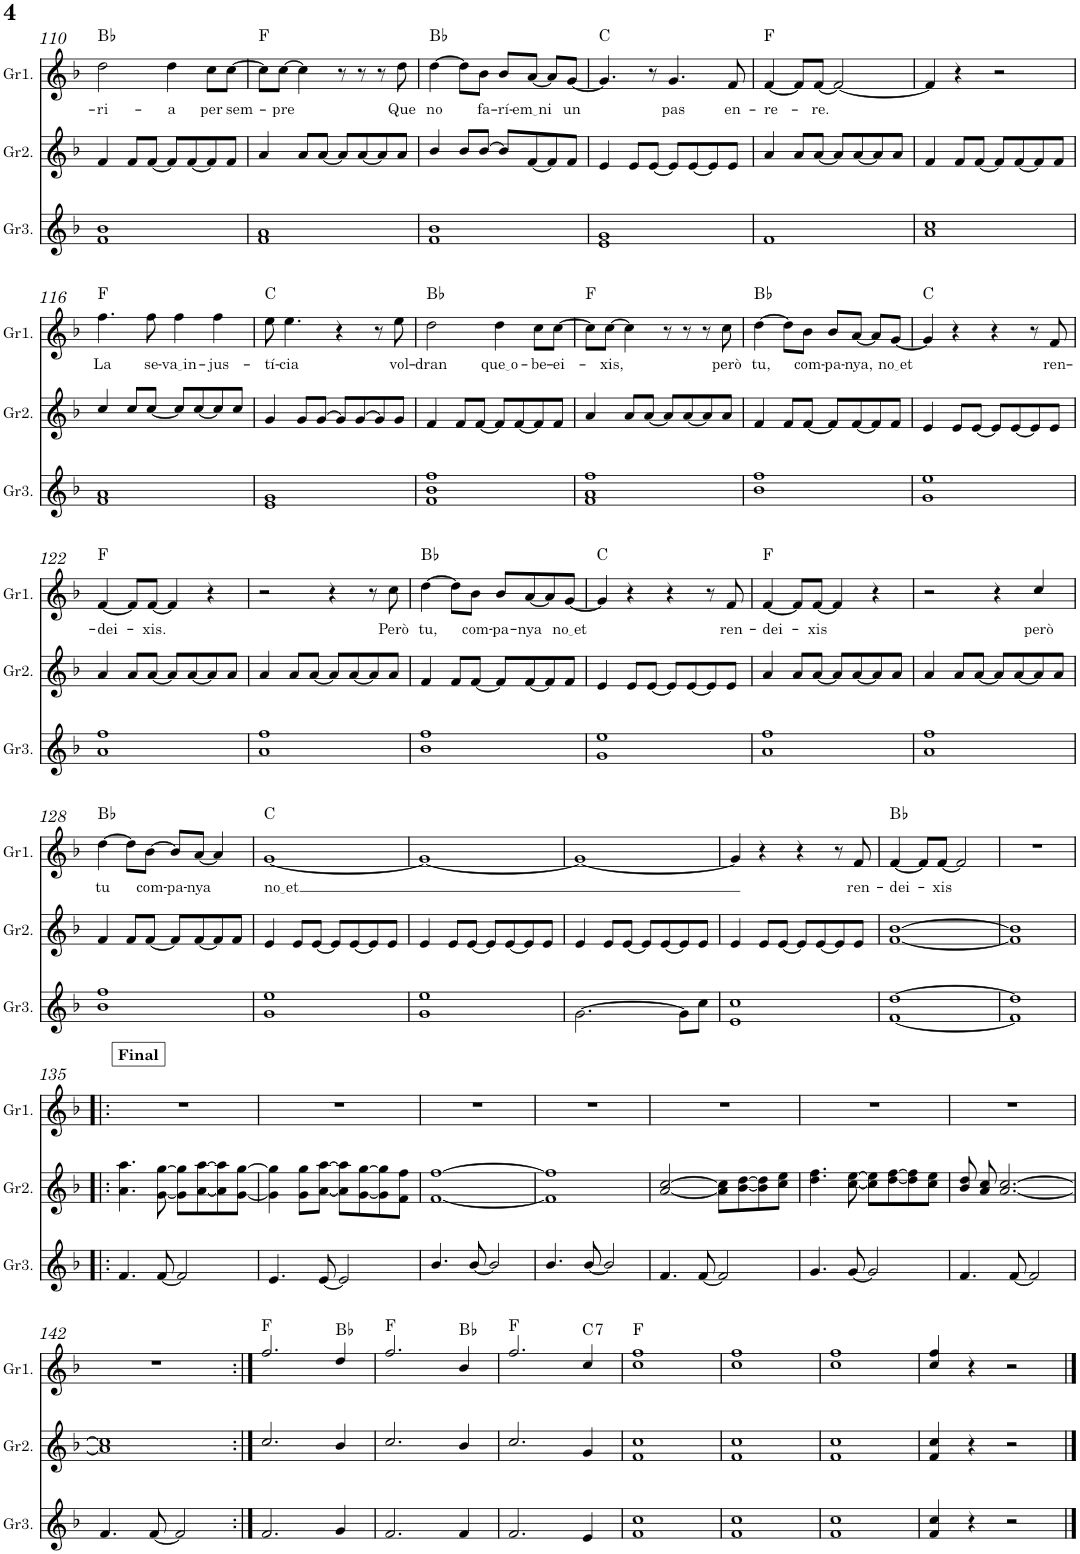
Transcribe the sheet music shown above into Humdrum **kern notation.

**kern	**kern	**kern	**text	**harte
*part3	*part2	*part1	*part1	*part1
*staff3	*staff2	*staff1	*staff1	*
*I"Gralla3	*I"Gralla2	*I"Gralla1	*	*
*I'Gr3.	*I'Gr2.	*I'Gr1.	*	*
!!LO:PB:g=z
*clefG2	*clefG2	*clefG2	*	*
*k[b-]	*k[b-]	*k[b-]	*	*
*M4/4	*M4/4	*M4/4	*	*
=110	=110	=110	=110	=110
!	!	!	!LO:LY:b	!
1f 1b-	4f/	2dd\	-ri-	Bb:maj
.	8f/L	.	.	.
.	[<8f/J	.	.	.
!	!	!	!LO:LY:b	!
.	8f/L]	4dd\	a	.
.	[<8f/	.	.	.
!	!	!	!LO:LY:b	!
.	8f/]	8cc\L	per	.
!	!	!	!LO:LY:b	!
.	8f/J	[>8cc\J	sem-	.
=111	=111	=111	=111	=111
1f 1a	4a/	8cc\L]	.	F:maj
!	!	!	!LO:LY:b	!
.	.	[>8cc\J	-pre	.
.	8a/L	4cc\]	.	.
.	[<8a/J	.	.	.
.	8a/L]	8r	.	.
.	[<8a/	8r	.	.
.	8a/]	8r	.	.
!	!	!	!LO:LY:b	!
.	8a/J	8dd\	Que	.
=112	=112	=112	=112	=112
!	!	!	!LO:LY:b	!
1f 1b-	4b-/	[>4dd\	no	Bb:maj
.	8b-/L	8dd\L]	.	.
!	!	!	!LO:LY:b	!
.	[>8b-/J	8b-\J	fa-	.
!	!	!	!LO:LY:b	!
.	8b-/L]	8b-/L	rí-	.
!	!	!	!LO:LY:b	!
.	[<8f/	[<8a/J	em ni	.
.	8f/]	8a/L]	.	.
!	!	!	!LO:LY:b	!
.	8f/J	[<8g/J	un	.
=113	=113	=113	=113	=113
1e 1g	4e/	4.g/]	.	C:maj
.	8e/L	.	.	.
.	[<8e/J	8r	.	.
!	!	!	!LO:LY:b	!
.	8e/L]	4.g/	pas	.
.	[<8e/	.	.	.
.	8e/]	.	.	.
!	!	!	!LO:LY:b	!
.	8e/J	8f/	en-	.
=114	=114	=114	=114	=114
!	!	!	!LO:LY:b	!
1f	4a/	[<4f/	-re-	F:maj
.	8a/L	8f/L]	.	.
!	!	!	!LO:LY:b	!
.	[8a/J	[<8f/J	-re.	.
.	8a/L]	2f/_	.	.
.	[8a/	.	.	.
.	8a/]	.	.	.
.	8a/J	.	.	.
=115	=115	=115	=115	=115
1a 1cc	4f/	4f/]	.	.
.	8f/L	4r	.	.
.	[<8f/J	.	.	.
.	8f/L]	2r	.	.
.	[<8f/	.	.	.
.	8f/]	.	.	.
.	8f/J	.	.	.
!!LO:LB:g=z
=116	=116	=116	=116	=116
!	!	!	!LO:LY:b	!
1f 1a	4cc/	4.ff\	La	F:maj
.	8cc/L	.	.	.
!	!	!	!LO:LY:b	!
.	[8cc/J	8ff\	se-	.
!	!	!	!LO:LY:b	!
.	8cc/L]	4ff\	va in	.
.	[8cc/	.	.	.
!	!	!	!LO:LY:b	!
.	8cc/]	4ff\	-jus-	.
.	8cc/J	.	.	.
=117	=117	=117	=117	=117
!	!	!	!LO:LY:b	!
1e 1g	4g/	8ee\	-tí-	C:maj
!	!	!	!LO:LY:b	!
.	.	4.ee\	-cia	.
.	8g/L	.	.	.
.	[>8g/J	.	.	.
.	8g/L]	4r	.	.
.	[>8g/	.	.	.
.	8g/]	8r	.	.
!	!	!	!LO:LY:b	!
.	8g/J	8ee\	-vol-	.
=118	=118	=118	=118	=118
!	!	!	!LO:LY:b	!
1f 1b- 1ff	4f/	2dd\	-dran	Bb:maj
.	8f/L	.	.	.
.	[<8f/J	.	.	.
!	!	!	!LO:LY:b	!
.	8f/L]	4dd\	que o	.
.	[<8f/	.	.	.
!	!	!	!LO:LY:b	!
.	8f/]	8cc\L	-be-	.
!	!	!	!LO:LY:b	!
.	8f/J	[>8cc\J	-ei-	.
=119	=119	=119	=119	=119
1f 1a 1ff	4a/	8cc\L]	.	F:maj
!	!	!	!LO:LY:b	!
.	.	[>8cc\J	-xis,	.
.	8a/L	4cc\]	.	.
.	[8a/J	.	.	.
.	8a/L]	8r	.	.
.	[8a/	8r	.	.
.	8a/]	8r	.	.
!	!	!	!LO:LY:b	!
.	8a/J	8cc\	però	.
=120	=120	=120	=120	=120
!	!	!	!LO:LY:b	!
1b- 1ff	4f/	[>4dd\	tu,	Bb:maj
.	8f/L	8dd\L]	.	.
!	!	!	!LO:LY:b	!
.	[<8f/J	8b-\J	com-	.
!	!	!	!LO:LY:b	!
.	8f/L]	8b-/L	-pa-	.
!	!	!	!LO:LY:b	!
.	[<8f/	[<8a/J	-nya,	.
.	8f/]	8a/L]	.	.
!	!	!	!LO:LY:b	!
.	8f/J	[<8g/J	no et	.
=121	=121	=121	=121	=121
1g 1ee	4e/	4g/]	.	C:maj
.	8e/L	4r	.	.
.	[<8e/J	.	.	.
.	8e/L]	4r	.	.
.	[8e/	.	.	.
.	8e/]	8r	.	.
!	!	!	!LO:LY:b	!
.	8e/J	8f/	ren-	.
!!LO:LB:g=z
=122	=122	=122	=122	=122
!	!	!	!LO:LY:b	!
1a 1ff	4a/	[<4f/	-dei-	F:maj
.	8a/L	8f/L]	.	.
!	!	!	!LO:LY:b	!
.	[8a/J	[<8f/J	-xis.	.
.	8a/L]	4f/]	.	.
.	[8a/	.	.	.
.	8a/]	4r	.	.
.	8a/J	.	.	.
=123	=123	=123	=123	=123
1a 1ff	4a/	2r	.	.
.	8a/L	.	.	.
.	[<8a/J	.	.	.
.	8a/L]	4r	.	.
.	[<8a/	.	.	.
.	8a/]	8r	.	.
!	!	!	!LO:LY:b	!
.	8a/J	8cc\	Però	.
=124	=124	=124	=124	=124
!	!	!	!LO:LY:b	!
1b- 1ff	4f/	[>4dd\	tu,	Bb:maj
.	8f/L	8dd\L]	.	.
!	!	!	!LO:LY:b	!
.	[<8f/J	8b-\J	com-	.
!	!	!	!LO:LY:b	!
.	8f/L]	8b-/L	-pa-	.
!	!	!	!LO:LY:b	!
.	[8f/	[8a/	-nya	.
.	8f/]	8a/]	.	.
!	!	!	!LO:LY:b	!
.	8f/J	[8g/J	no et	.
=125	=125	=125	=125	=125
1g 1ee	4e/	4g/]	.	C:maj
.	8e/L	4r	.	.
.	[8e/J	.	.	.
.	8e/L]	4r	.	.
.	[8e/	.	.	.
.	8e/]	8r	.	.
!	!	!	!LO:LY:b	!
.	8e/J	8f/	ren-	.
=126	=126	=126	=126	=126
!	!	!	!LO:LY:b	!
1a 1ff	4a/	[<4f/	-dei-	F:maj
.	8a/L	8f/L]	.	.
!	!	!	!LO:LY:b	!
.	[8a/J	[<8f/J	-xis	.
.	8a/L]	4f/]	.	.
.	[8a/	.	.	.
.	8a/]	4r	.	.
.	8a/J	.	.	.
=127	=127	=127	=127	=127
1a 1ff	4a/	2r	.	.
.	8a/L	.	.	.
.	[<8a/J	.	.	.
.	8a/L]	4r	.	.
.	[<8a/	.	.	.
!	!	!	!LO:LY:b	!
.	8a/]	4cc/	però	.
.	8a/J	.	.	.
!!LO:LB:g=z
=128	=128	=128	=128	=128
!	!	!	!LO:LY:b	!
1b- 1ff	4f/	[>4dd\	tu	Bb:maj
.	8f/L	8dd\L]	.	.
!	!	!	!LO:LY:b	!
.	[<8f/J	[>8b-\J	com-	.
!	!	!	!LO:LY:b	!
.	8f/L]	8b-/L]	-pa-	.
!	!	!	!LO:LY:b	!
.	[8f/	[<8a/J	-nya	.
.	8f/]	4a/]	.	.
.	8f/J	.	.	.
=129	=129	=129	=129	=129
!	!	!	!LO:LY:b	!
1g 1ee	4e/	[<1g	no et	C:maj
.	8e/L	.	.	.
.	[8e/J	.	.	.
.	8e/L]	.	.	.
.	[8e/	.	.	.
.	8e/]	.	.	.
.	8e/J	.	.	.
=130	=130	=130	=130	=130
1g 1ee	4e/	1g_	.	.
.	8e/L	.	.	.
.	[8e/J	.	.	.
.	8e/L]	.	.	.
.	[8e/	.	.	.
.	8e/]	.	.	.
.	8e/J	.	.	.
=131	=131	=131	=131	=131
[>2.g\	4e/	1g_	.	.
.	8e/L	.	.	.
.	[8e/J	.	.	.
.	8e/L]	.	.	.
.	[8e/	.	.	.
8g\L]	8e/]	.	.	.
8cc\J	8e/J	.	.	.
=132	=132	=132	=132	=132
*^	*	*	*	*
1cc	1e	4e/	4g/]	.	.
.	.	8e/L	4r	.	.
.	.	[8e/J	.	.	.
.	.	8e/L]	4r	.	.
.	.	[8e/	.	.	.
.	.	8e/]	8r	.	.
!	!	!	!	!LO:LY:b	!
.	.	8e/J	8f/	ren-	.
=133	=133	=133	=133	=133	=133
!	!	!	!	!LO:LY:b	!
[>1dd	[<1f	[<1f [>1b-	[<4f/	-dei-	Bb:maj
.	.	.	8f/L]	.	.
!	!	!	!	!LO:LY:b	!
.	.	.	[<8f/J	-xis	.
.	.	.	2f/]	.	.
=134	=134	=134	=134	=134	=134
1dd]	1f]	1f] 1b-]	1r	.	.
!!LO:LB:g=z
=135!|:	=135!|:	=135!|:	=135!|:	=135!|:	=135!|:
!	!	!	!LO:TX:a:B:t=Final	!	!
*v	*v	*	*	*	*
4.f/	4.a\ 4.aa\	1r	.	.
[<8f/	[8g\ [8gg\	.	.	.
2f/]	8g\] 8gg\]L	.	.	.
.	[8a\ [8aa\	.	.	.
.	8a\] 8aa\]	.	.	.
.	[8g\ [8gg\J	.	.	.
=136	=136	=136	=136	=136
4.e/	4g\] 4gg\]	1r	.	.
.	8g\ 8gg\L	.	.	.
[<8e/	[8a\ [8aa\J	.	.	.
2e/]	8a\] 8aa\]L	.	.	.
.	[8g\ [8gg\	.	.	.
.	8g\] 8gg\]	.	.	.
.	8f\ 8ff\J	.	.	.
=137	=137	=137	=137	=137
4.b-/	[1f [1ff	1r	.	.
[<8b-/	.	.	.	.
2b-/]	.	.	.	.
=138	=138	=138	=138	=138
4.b-/	1f] 1ff]	1r	.	.
[<8b-/	.	.	.	.
2b-/]	.	.	.	.
=139	=139	=139	=139	=139
4.f/	[2a/ [2cc/	1r	.	.
[<8f/	.	.	.	.
2f/]	8a\] 8cc\]L	.	.	.
.	[8b-\ [8dd\	.	.	.
.	8b-\] 8dd\]	.	.	.
.	8cc\ 8ee\J	.	.	.
=140	=140	=140	=140	=140
4.g/	4.dd\ 4.ff\	1r	.	.
[<8g/	[8cc\ [8ee\	.	.	.
2g/]	8cc\] 8ee\]L	.	.	.
.	[8dd\ [8ff\	.	.	.
.	8dd\] 8ff\]	.	.	.
.	8cc\ 8ee\J	.	.	.
=141	=141	=141	=141	=141
4.f/	8b-/ 8dd/	1r	.	.
.	8a/ 8cc/	.	.	.
.	[2.a/ [2.cc/	.	.	.
[<8f/	.	.	.	.
2f/]	.	.	.	.
!!LO:LB:g=z
=142	=142	=142	=142	=142
4.f/	1a] 1cc]	1r	.	.
[<8f/	.	.	.	.
2f/]	.	.	.	.
=143:|!	=143:|!	=143:|!	=143:|!	=143:|!
2.f/	2.cc/	2.ff/	.	F:maj
4g/	4b-/	4dd/	.	Bb:maj
=144	=144	=144	=144	=144
2.f/	2.cc/	2.ff/	.	F:maj
4f/	4b-/	4b-/	.	Bb:maj
=145	=145	=145	=145	=145
2.f/	2.cc/	2.ff/	.	F:maj
!	!	!	!	!LO:H:kt=7
4e/	4g/	4cc/	.	C:7
=146	=146	=146	=146	=146
*^	*	*	*	*
1cc	1f	1f 1cc	1cc 1ff	.	F:maj
=147	=147	=147	=147	=147	=147
!	!	!	!	!	!LO:H:kt=N.C.
1cc	1f	1f 1cc	1cc 1ff	.	N
=148	=148	=148	=148	=148	=148
1cc	1f	1f 1cc	1cc 1ff	.	.
*v	*v	*	*	*	*
=149	=149	=149	=149	=149
4f/ 4cc/	4f/ 4cc/	4cc/ 4ff/	.	.
4r	4r	4r	.	.
2r	2r	2r	.	.
==	==	==	==	==
*-	*-	*-	*-	*-
